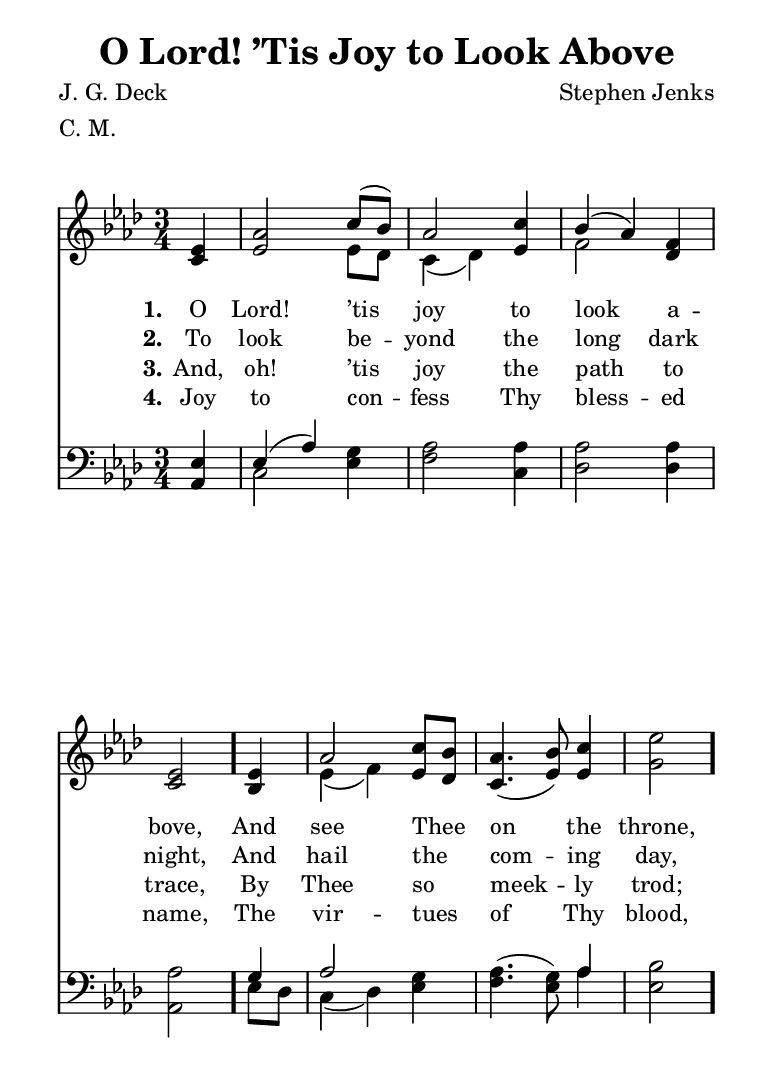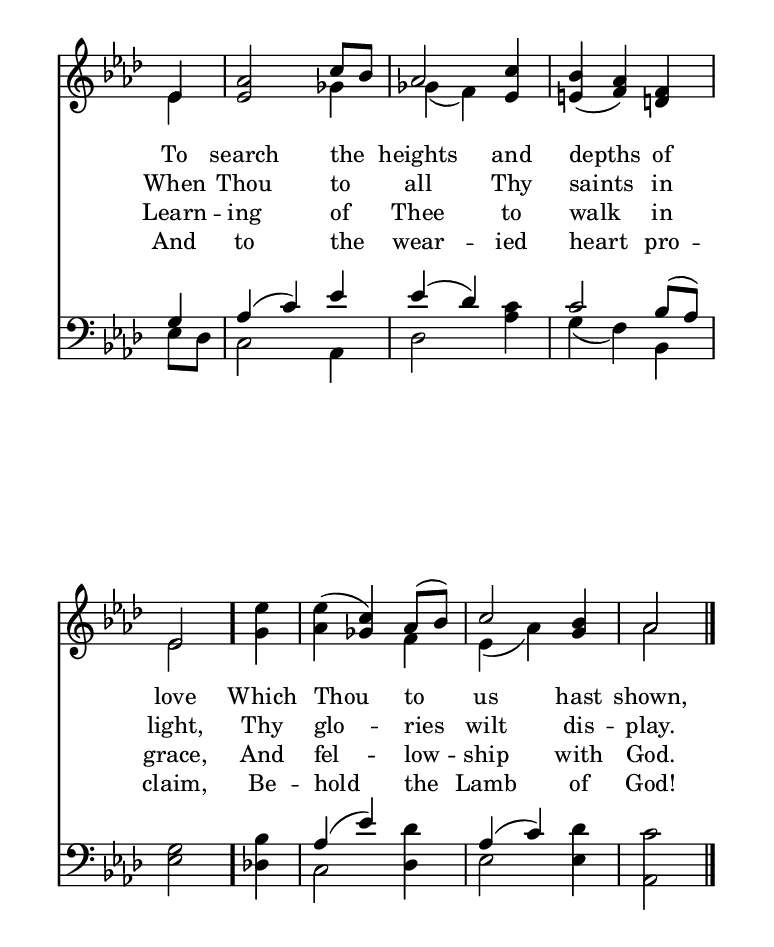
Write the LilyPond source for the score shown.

\include "common/global.ily"
\paper {
  \include "common/paper.ily"
  ragged-last-bottom = ##t
  systems-per-page = ##f
  % decrease system-to-system padding to fit onto page with previous score
  system-system-spacing.padding = 0.5
  system-system-spacing.basic-distance = 0.5
}

\header{
  hymnnumber = "162"
  title = "O Lord! ’Tis Joy to Look Above"
  tunename = "Communion"
  meter = "C. M."
  poet = "J. G. Deck"
  composer = "Stephen Jenks"
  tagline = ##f
}

global = {
  \include "common/overrides.ily"
  \override Staff.TimeSignature.style = #'numbered
  \time 3/4
  \override Score.MetronomeMark.transparent = ##t % hide all fermata changes too
  \tempo 4=80
  \key aes \major
  \partial 4
  \autoBeamOff
}

notesSoprano = {
\global
\relative c' {

  ees4 | aes2 c8[( bes)] | aes2 c4 | bes4( aes) f | ees2
  ees4 | aes2 c8[ bes] | aes4.( bes8) c4 | ees2
  ees,4 | aes2 c8[ bes] | aes2 c4 | bes( aes) f | ees2 % original has impossible whole note at end of line here
  ees'4 | ees( c) aes8[( bes)] | c2 bes4 | aes2

  \bar "|."

}
}

notesAlto = {
\global
\relative e' {

  c4 | ees2 ees8[ des] | c4( des) ees | f2 des4 | c2
  bes4 | ees( f) ees8[ des] | c4.( ees8) ees4 | g2
  ees4 | ees2 ges4 | ges4( f) ees | e( f) d | ees2
  g4 | aes( ges) f | ees( aes) g | aes2

}
}

notesTenor = {
\global
\relative a {

  ees4 | ees( aes) g | aes2 aes4 | aes2 aes4 | aes2
  g4 | aes2 g4 | aes4.( g8) aes4 | bes2
  g4 | aes( c) ees | ees( des) c | c2 bes8[( aes)] | g2
  bes4 | aes4( ees') des | aes( c) des | c2

}
}

notesBass = {
\global
\relative f, {

  aes4 | c2 ees4 | f2 c4 | des2 des4 | aes2
  ees'8[ des] | c4( des) ees | f4.( ees8) aes4 | ees2
  ees8[ des] | c2 aes4 | des2 aes'4 | g( f) bes, | ees2
  des!4 | c2 des4 | ees2 ees4 | aes,2

}
}

wordsA = \lyricmode {
\set stanza = "1."

O Lord! ’tis joy to look a -- bove, \bar "."
And see Thee on the throne, \bar "." \eogbreak
To search the heights and depths of love \bar "."
Which Thou to us hast shown, \bar "." % blue book puts full stop, but next stanza is not a complete sentence

}

wordsB = \lyricmode {
\set stanza = "2."

To look be -- yond the long dark night,
And hail the com -- ing day,
When Thou to all Thy saints in light,
Thy glo -- ries wilt dis -- play.

}

wordsC = \lyricmode {
\set stanza = "3."

And, oh! ’tis joy the path to trace,
By Thee so meek -- ly trod;
Learn -- ing of Thee to walk in grace,
And fel -- low -- ship with God.

}

wordsD = \lyricmode {
\set stanza = "4."

Joy to con -- fess Thy bless -- ed name,
The vir -- tues of Thy blood,
And to the wear -- ied heart pro -- claim,
Be -- hold the Lamb of God!

}

\score {
  \context ChoirStaff <<
    \context Staff = upper <<
      \set Staff.autoBeaming = ##f
      \set ChoirStaff.systemStartDelimiter = #'SystemStartBar
      \set ChoirStaff.printPartCombineTexts = ##f
      \partcombine #'(2 . 9) \notesSoprano \notesAlto
      \context NullVoice = sopranos { \voiceOne << \notesSoprano >> }
      \context Lyrics = one   \lyricsto sopranos \wordsA
      \context Lyrics = two   \lyricsto sopranos \wordsB
      \context Lyrics = three \lyricsto sopranos \wordsC
      \context Lyrics = four  \lyricsto sopranos \wordsD
    >>
    \context Staff = men <<
      \set Staff.autoBeaming = ##f
      \clef bass
      \set ChoirStaff.printPartCombineTexts = ##f
      \partcombine #'(2 . 9) \notesTenor \notesBass
    >>
  >>
  \layout {
    \include "common/layout.ily"
  }
  \midi{
    \include "common/midi.ily"
  }
}

\version "2.19.49"  % necessary for upgrading to future LilyPond versions.

% vi:set et ts=2 sw=2 ai nocindent syntax=lilypond:
